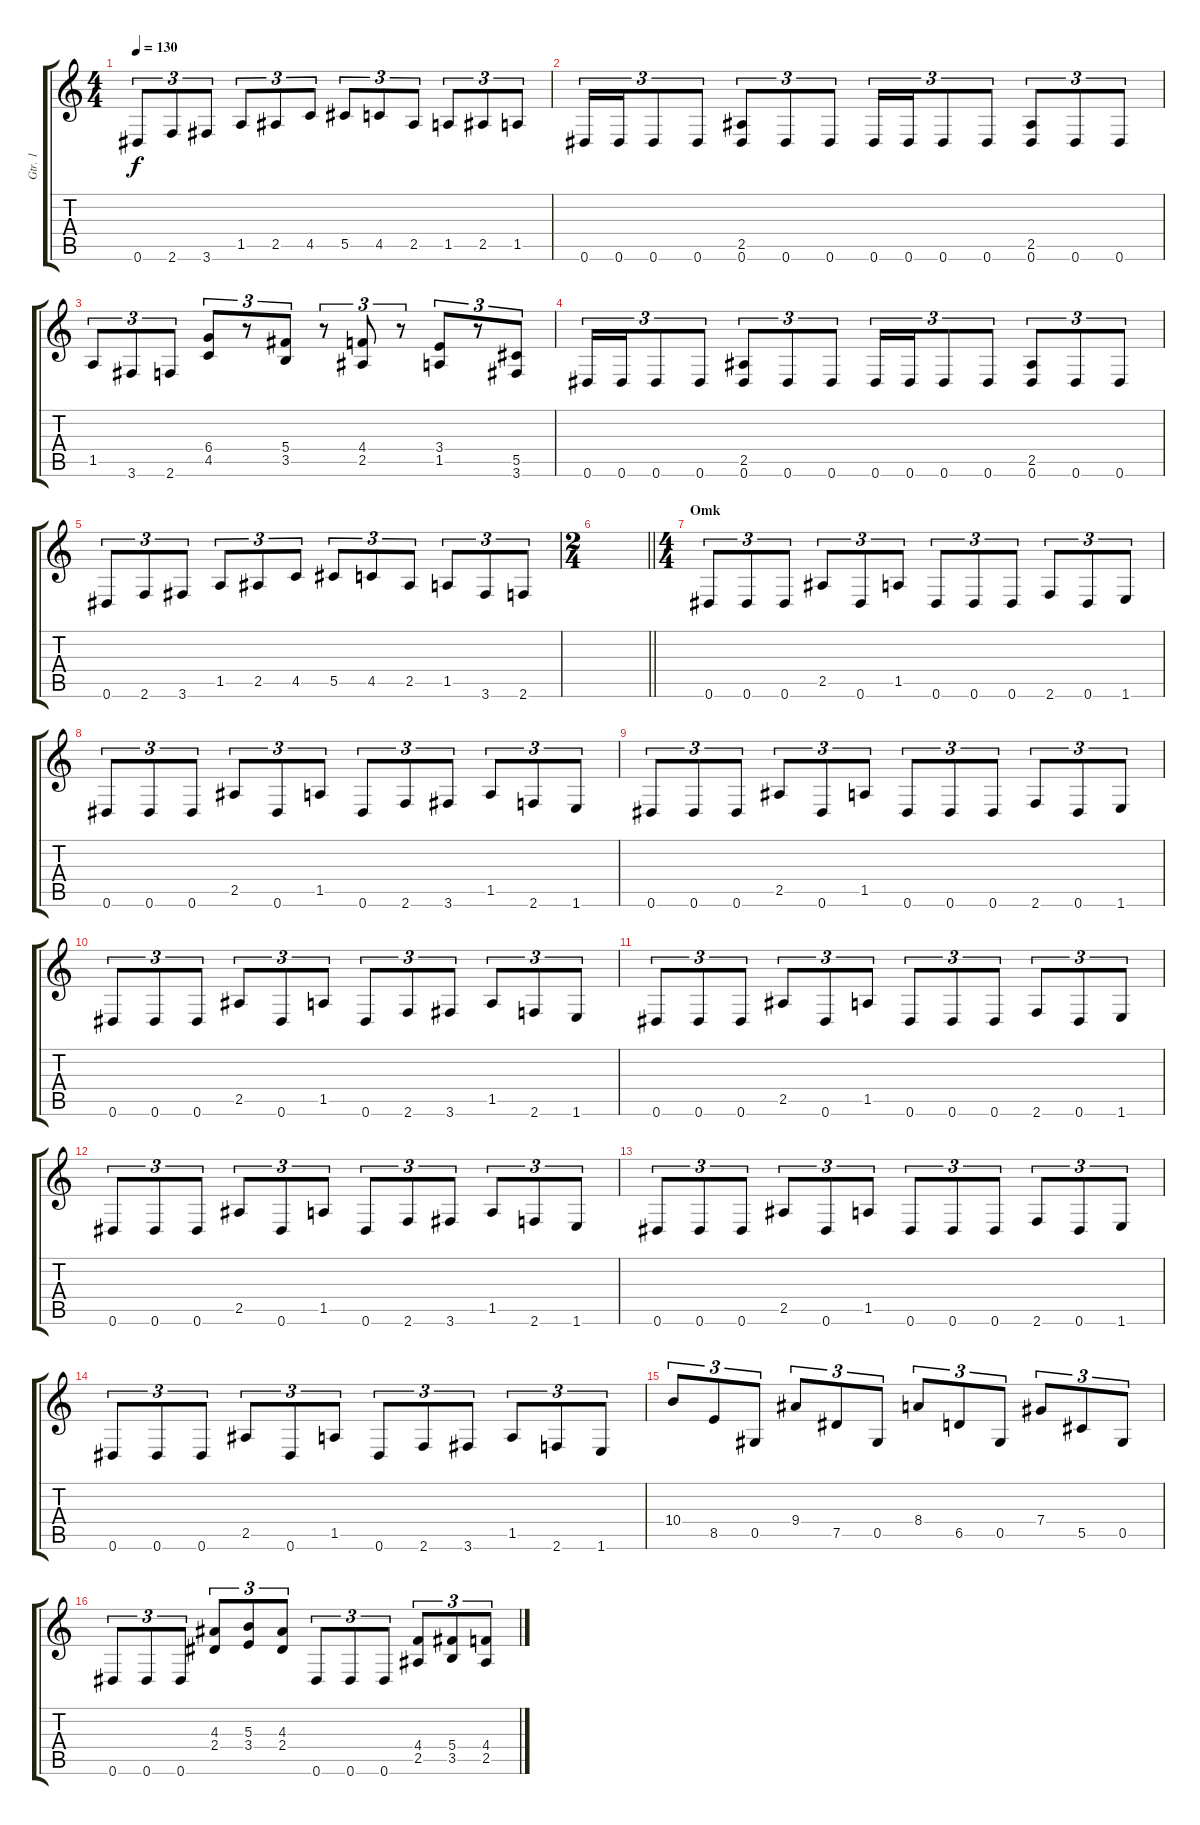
\track ("Gtr. 1" "Gtr. 1") {instrument distortionguitar}
\staff {score tabs}
\tuning (Eb4 Bb3 Gb3 Db3 Ab2 Eb2) {hide}
\ts (4 4)
\tempo 130
\clef g2
\ks c
0.6.8{tu (3 2) dy f} 2.6.8{tu (3 2)} 3.6.8{tu (3 2)} 1.5.8{tu (3 2)} 2.5.8{tu (3 2)} 4.5.8{tu (3 2)} 5.5.8{tu (3 2)} 4.5.8{tu (3 2)} 2.5.8{tu (3 2)} 1.5.8{tu (3 2)} 2.5.8{tu (3 2)} 1.5.8{tu (3 2)} |
0.6.16{tu (3 2)} 0.6.16{tu (3 2)} 0.6.8{tu (3 2)} 0.6.8{tu (3 2)} (2.5 0.6).8{tu (3 2)} 0.6.8{tu (3 2)} 0.6.8{tu (3 2)} 0.6.16{tu (3 2)} 0.6.16{tu (3 2)} 0.6.8{tu (3 2)} 0.6.8{tu (3 2)} (2.5 0.6).8{tu (3 2)} 0.6.8{tu (3 2)} 0.6.8{tu (3 2)} |
1.5.8{tu (3 2)} 3.6.8{tu (3 2)} 2.6.8{tu (3 2)} (6.4 4.5).8{tu (3 2)} r.8{tu (3 2)} (5.4 3.5).8{tu (3 2)} r.8{tu (3 2)} (4.4 2.5).8{tu (3 2)} r.8{tu (3 2)} (3.4 1.5).8{tu (3 2)} r.8{tu (3 2)} (5.5 3.6).8{tu (3 2)} |
0.6.16{tu (3 2)} 0.6.16{tu (3 2)} 0.6.8{tu (3 2)} 0.6.8{tu (3 2)} (2.5 0.6).8{tu (3 2)} 0.6.8{tu (3 2)} 0.6.8{tu (3 2)} 0.6.16{tu (3 2)} 0.6.16{tu (3 2)} 0.6.8{tu (3 2)} 0.6.8{tu (3 2)} (2.5 0.6).8{tu (3 2)} 0.6.8{tu (3 2)} 0.6.8{tu (3 2)} |
0.6.8{tu (3 2)} 2.6.8{tu (3 2)} 3.6.8{tu (3 2)} 1.5.8{tu (3 2)} 2.5.8{tu (3 2)} 4.5.8{tu (3 2)} 5.5.8{tu (3 2)} 4.5.8{tu (3 2)} 2.5.8{tu (3 2)} 1.5.8{tu (3 2)} 3.6.8{tu (3 2)} 2.6.8{tu (3 2)} |
\ts (2 4)
\barLineRight lightlight
|
\ts (4 4)
\section ("" "Omk")
0.6.8{tu (3 2)} 0.6.8{tu (3 2)} 0.6.8{tu (3 2)} 2.5.8{tu (3 2)} 0.6.8{tu (3 2)} 1.5.8{tu (3 2)} 0.6.8{tu (3 2)} 0.6.8{tu (3 2)} 0.6.8{tu (3 2)} 2.6.8{tu (3 2)} 0.6.8{tu (3 2)} 1.6.8{tu (3 2)} |
0.6.8{tu (3 2)} 0.6.8{tu (3 2)} 0.6.8{tu (3 2)} 2.5.8{tu (3 2)} 0.6.8{tu (3 2)} 1.5.8{tu (3 2)} 0.6.8{tu (3 2)} 2.6.8{tu (3 2)} 3.6.8{tu (3 2)} 1.5.8{tu (3 2)} 2.6.8{tu (3 2)} 1.6.8{tu (3 2)} |
0.6.8{tu (3 2)} 0.6.8{tu (3 2)} 0.6.8{tu (3 2)} 2.5.8{tu (3 2)} 0.6.8{tu (3 2)} 1.5.8{tu (3 2)} 0.6.8{tu (3 2)} 0.6.8{tu (3 2)} 0.6.8{tu (3 2)} 2.6.8{tu (3 2)} 0.6.8{tu (3 2)} 1.6.8{tu (3 2)} |
0.6.8{tu (3 2)} 0.6.8{tu (3 2)} 0.6.8{tu (3 2)} 2.5.8{tu (3 2)} 0.6.8{tu (3 2)} 1.5.8{tu (3 2)} 0.6.8{tu (3 2)} 2.6.8{tu (3 2)} 3.6.8{tu (3 2)} 1.5.8{tu (3 2)} 2.6.8{tu (3 2)} 1.6.8{tu (3 2)} |
0.6.8{tu (3 2)} 0.6.8{tu (3 2)} 0.6.8{tu (3 2)} 2.5.8{tu (3 2)} 0.6.8{tu (3 2)} 1.5.8{tu (3 2)} 0.6.8{tu (3 2)} 0.6.8{tu (3 2)} 0.6.8{tu (3 2)} 2.6.8{tu (3 2)} 0.6.8{tu (3 2)} 1.6.8{tu (3 2)} |
0.6.8{tu (3 2)} 0.6.8{tu (3 2)} 0.6.8{tu (3 2)} 2.5.8{tu (3 2)} 0.6.8{tu (3 2)} 1.5.8{tu (3 2)} 0.6.8{tu (3 2)} 2.6.8{tu (3 2)} 3.6.8{tu (3 2)} 1.5.8{tu (3 2)} 2.6.8{tu (3 2)} 1.6.8{tu (3 2)} |
0.6.8{tu (3 2)} 0.6.8{tu (3 2)} 0.6.8{tu (3 2)} 2.5.8{tu (3 2)} 0.6.8{tu (3 2)} 1.5.8{tu (3 2)} 0.6.8{tu (3 2)} 0.6.8{tu (3 2)} 0.6.8{tu (3 2)} 2.6.8{tu (3 2)} 0.6.8{tu (3 2)} 1.6.8{tu (3 2)} |
0.6.8{tu (3 2)} 0.6.8{tu (3 2)} 0.6.8{tu (3 2)} 2.5.8{tu (3 2)} 0.6.8{tu (3 2)} 1.5.8{tu (3 2)} 0.6.8{tu (3 2)} 2.6.8{tu (3 2)} 3.6.8{tu (3 2)} 1.5.8{tu (3 2)} 2.6.8{tu (3 2)} 1.6.8{tu (3 2)} |
10.4.8{tu (3 2)} 8.5.8{tu (3 2)} 0.5.8{tu (3 2)} 9.4.8{tu (3 2)} 7.5.8{tu (3 2)} 0.5.8{tu (3 2)} 8.4.8{tu (3 2)} 6.5.8{tu (3 2)} 0.5.8{tu (3 2)} 7.4.8{tu (3 2)} 5.5.8{tu (3 2)} 0.5.8{tu (3 2)} |
0.6.8{tu (3 2)} 0.6.8{tu (3 2)} 0.6.8{tu (3 2)} (4.3 2.4).8{tu (3 2)} (5.3 3.4).8{tu (3 2)} (4.3 2.4).8{tu (3 2)} 0.6.8{tu (3 2)} 0.6.8{tu (3 2)} 0.6.8{tu (3 2)} (4.4 2.5).8{tu (3 2)} (5.4 3.5).8{tu (3 2)} (4.4 2.5).8{tu (3 2)}
